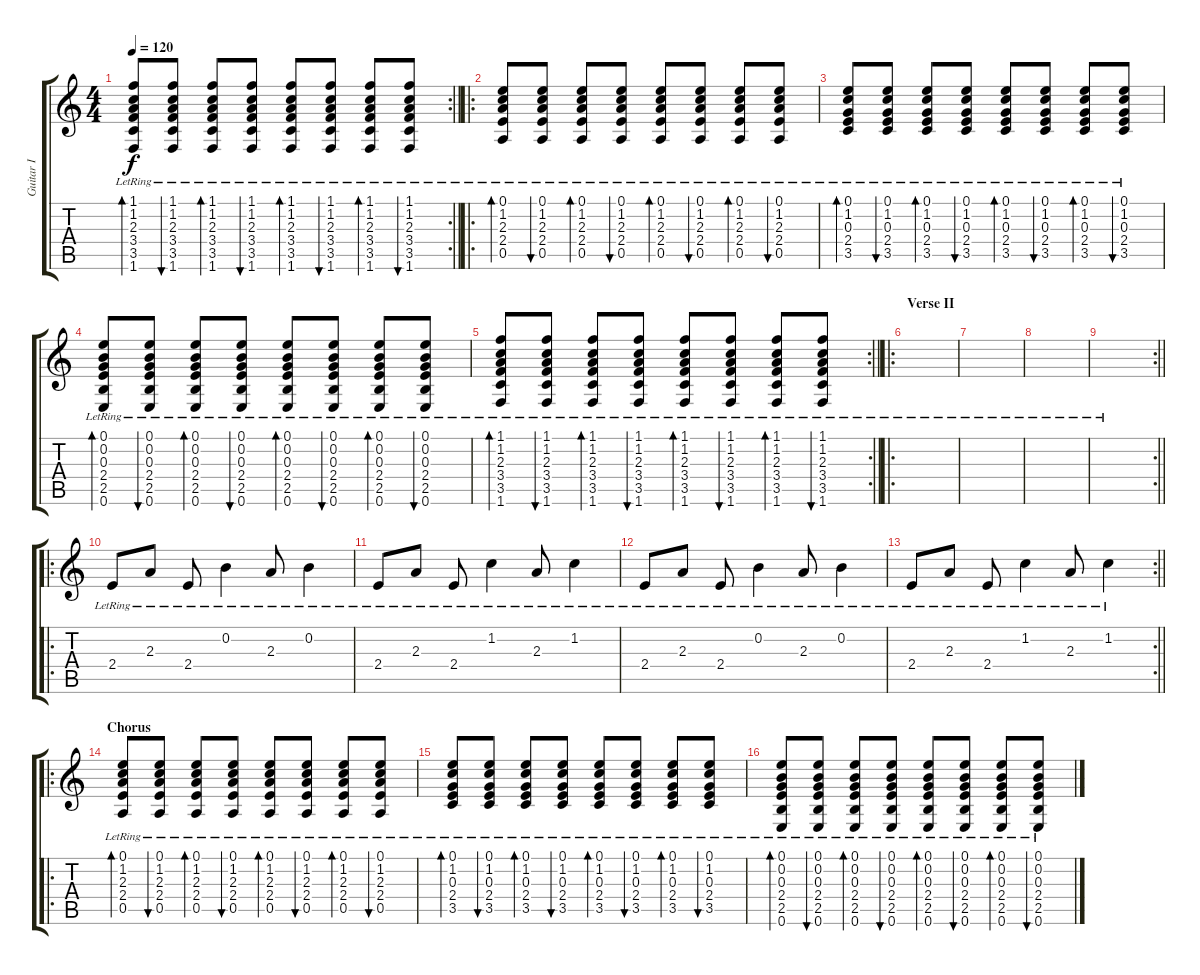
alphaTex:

\track ("Guitar I" "Guitar I") {instrument electricguitarclean}
\staff {score tabs}
\tuning (E4 B3 G3 D3 A2 E2) {hide}
\rc 2
\ts (4 4)
\tempo 120
\clef g2
\barLineRight lightlight
\ks c
(1.1{lr} 1.2{lr} 2.3{lr} 3.4{lr} 3.5{lr} 1.6{lr}).8{bd 60 dy f} (1.1{lr} 1.2{lr} 2.3{lr} 3.4{lr} 3.5{lr} 1.6{lr}).8{bu 60} (1.1{lr} 1.2{lr} 2.3{lr} 3.4{lr} 3.5{lr} 1.6{lr}).8{bd 60} (1.1{lr} 1.2{lr} 2.3{lr} 3.4{lr} 3.5{lr} 1.6{lr}).8{bu 60} (1.1{lr} 1.2{lr} 2.3{lr} 3.4{lr} 3.5{lr} 1.6{lr}).8{bd 60} (1.1{lr} 1.2{lr} 2.3{lr} 3.4{lr} 3.5{lr} 1.6{lr}).8{bu 60} (1.1{lr} 1.2{lr} 2.3{lr} 3.4{lr} 3.5{lr} 1.6{lr}).8{bd 60} (1.1{lr} 1.2{lr} 2.3{lr} 3.4{lr} 3.5{lr} 1.6{lr}).8{bu 60} |
\ro
(0.1{lr} 1.2{lr} 2.3{lr} 2.4{lr} 0.5{lr}).8{bd 60} (0.1{lr} 1.2{lr} 2.3{lr} 2.4{lr} 0.5{lr}).8{bu 60} (0.1{lr} 1.2{lr} 2.3{lr} 2.4{lr} 0.5{lr}).8{bd 60} (0.1{lr} 1.2{lr} 2.3{lr} 2.4{lr} 0.5{lr}).8{bu 60} (0.1{lr} 1.2{lr} 2.3{lr} 2.4{lr} 0.5{lr}).8{bd 60} (0.1{lr} 1.2{lr} 2.3{lr} 2.4{lr} 0.5{lr}).8{bu 60} (0.1{lr} 1.2{lr} 2.3{lr} 2.4{lr} 0.5{lr}).8{bd 60} (0.1{lr} 1.2{lr} 2.3{lr} 2.4{lr} 0.5{lr}).8{bu 60} |
(0.1{lr} 1.2{lr} 0.3{lr} 2.4{lr} 3.5{lr}).8{bd 60} (0.1{lr} 1.2{lr} 0.3{lr} 2.4{lr} 3.5{lr}).8{bu 60} (0.1{lr} 1.2{lr} 0.3{lr} 2.4{lr} 3.5{lr}).8{bd 60} (0.1{lr} 1.2{lr} 0.3{lr} 2.4{lr} 3.5{lr}).8{bu 60} (0.1{lr} 1.2{lr} 0.3{lr} 2.4{lr} 3.5{lr}).8{bd 60} (0.1{lr} 1.2{lr} 0.3{lr} 2.4{lr} 3.5{lr}).8{bu 60} (0.1{lr} 1.2{lr} 0.3{lr} 2.4{lr} 3.5{lr}).8{bd 60} (0.1{lr} 1.2{lr} 0.3{lr} 2.4{lr} 3.5{lr}).8{bu 60} |
(0.1{lr} 0.2{lr} 0.3{lr} 2.4{lr} 2.5{lr} 0.6{lr}).8{bd 60} (0.1{lr} 0.2{lr} 0.3{lr} 2.4{lr} 2.5{lr} 0.6{lr}).8{bu 60} (0.1{lr} 0.2{lr} 0.3{lr} 2.4{lr} 2.5{lr} 0.6{lr}).8{bd 60} (0.1{lr} 0.2{lr} 0.3{lr} 2.4{lr} 2.5{lr} 0.6{lr}).8{bu 60} (0.1{lr} 0.2{lr} 0.3{lr} 2.4{lr} 2.5{lr} 0.6{lr}).8{bd 60} (0.1{lr} 0.2{lr} 0.3{lr} 2.4{lr} 2.5{lr} 0.6{lr}).8{bu 60} (0.1{lr} 0.2{lr} 0.3{lr} 2.4{lr} 2.5{lr} 0.6{lr}).8{bd 60} (0.1{lr} 0.2{lr} 0.3{lr} 2.4{lr} 2.5{lr} 0.6{lr}).8{bu 60} |
\rc 2
\barLineRight lightlight
(1.1{lr} 1.2{lr} 2.3{lr} 3.4{lr} 3.5{lr} 1.6{lr}).8{bd 60} (1.1{lr} 1.2{lr} 2.3{lr} 3.4{lr} 3.5{lr} 1.6{lr}).8{bu 60} (1.1{lr} 1.2{lr} 2.3{lr} 3.4{lr} 3.5{lr} 1.6{lr}).8{bd 60} (1.1{lr} 1.2{lr} 2.3{lr} 3.4{lr} 3.5{lr} 1.6{lr}).8{bu 60} (1.1{lr} 1.2{lr} 2.3{lr} 3.4{lr} 3.5{lr} 1.6{lr}).8{bd 60} (1.1{lr} 1.2{lr} 2.3{lr} 3.4{lr} 3.5{lr} 1.6{lr}).8{bu 60} (1.1{lr} 1.2{lr} 2.3{lr} 3.4{lr} 3.5{lr} 1.6{lr}).8{bd 60} (1.1{lr} 1.2{lr} 2.3{lr} 3.4{lr} 3.5{lr} 1.6{lr}).8{bu 60} |
\ro
\section ("" "Verse II")
|
|
|
\rc 2
\barLineRight lightlight
|
\ro
\section ("" "")
2.4{lr}.8 2.3{lr}.8 2.4{lr}.8 0.2{lr}.4 2.3{lr}.8 0.2{lr}.4 |
2.4{lr}.8 2.3{lr}.8 2.4{lr}.8 1.2{lr}.4 2.3{lr}.8 1.2{lr}.4 |
2.4{lr}.8 2.3{lr}.8 2.4{lr}.8 0.2{lr}.4 2.3{lr}.8 0.2{lr}.4 |
\rc 2
\barLineRight lightlight
2.4{lr}.8 2.3{lr}.8 2.4{lr}.8 1.2{lr}.4 2.3{lr}.8 1.2{lr}.4 |
\ro
\section ("" "Chorus")
(0.1{lr} 1.2{lr} 2.3{lr} 2.4{lr} 0.5{lr}).8{bd 60} (0.1{lr} 1.2{lr} 2.3{lr} 2.4{lr} 0.5{lr}).8{bu 60} (0.1{lr} 1.2{lr} 2.3{lr} 2.4{lr} 0.5{lr}).8{bd 60} (0.1{lr} 1.2{lr} 2.3{lr} 2.4{lr} 0.5{lr}).8{bu 60} (0.1{lr} 1.2{lr} 2.3{lr} 2.4{lr} 0.5{lr}).8{bd 60} (0.1{lr} 1.2{lr} 2.3{lr} 2.4{lr} 0.5{lr}).8{bu 60} (0.1{lr} 1.2{lr} 2.3{lr} 2.4{lr} 0.5{lr}).8{bd 60} (0.1{lr} 1.2{lr} 2.3{lr} 2.4{lr} 0.5{lr}).8{bu 60} |
(0.1{lr} 1.2{lr} 0.3{lr} 2.4{lr} 3.5{lr}).8{bd 60} (0.1{lr} 1.2{lr} 0.3{lr} 2.4{lr} 3.5{lr}).8{bu 60} (0.1{lr} 1.2{lr} 0.3{lr} 2.4{lr} 3.5{lr}).8{bd 60} (0.1{lr} 1.2{lr} 0.3{lr} 2.4{lr} 3.5{lr}).8{bu 60} (0.1{lr} 1.2{lr} 0.3{lr} 2.4{lr} 3.5{lr}).8{bd 60} (0.1{lr} 1.2{lr} 0.3{lr} 2.4{lr} 3.5{lr}).8{bu 60} (0.1{lr} 1.2{lr} 0.3{lr} 2.4{lr} 3.5{lr}).8{bd 60} (0.1{lr} 1.2{lr} 0.3{lr} 2.4{lr} 3.5{lr}).8{bu 60} |
(0.1{lr} 0.2{lr} 0.3{lr} 2.4{lr} 2.5{lr} 0.6{lr}).8{bd 60} (0.1{lr} 0.2{lr} 0.3{lr} 2.4{lr} 2.5{lr} 0.6{lr}).8{bu 60} (0.1{lr} 0.2{lr} 0.3{lr} 2.4{lr} 2.5{lr} 0.6{lr}).8{bd 60} (0.1{lr} 0.2{lr} 0.3{lr} 2.4{lr} 2.5{lr} 0.6{lr}).8{bu 60} (0.1{lr} 0.2{lr} 0.3{lr} 2.4{lr} 2.5{lr} 0.6{lr}).8{bd 60} (0.1{lr} 0.2{lr} 0.3{lr} 2.4{lr} 2.5{lr} 0.6{lr}).8{bu 60} (0.1{lr} 0.2{lr} 0.3{lr} 2.4{lr} 2.5{lr} 0.6{lr}).8{bd 60} (0.1{lr} 0.2{lr} 0.3{lr} 2.4{lr} 2.5{lr} 0.6{lr}).8{bu 60}
